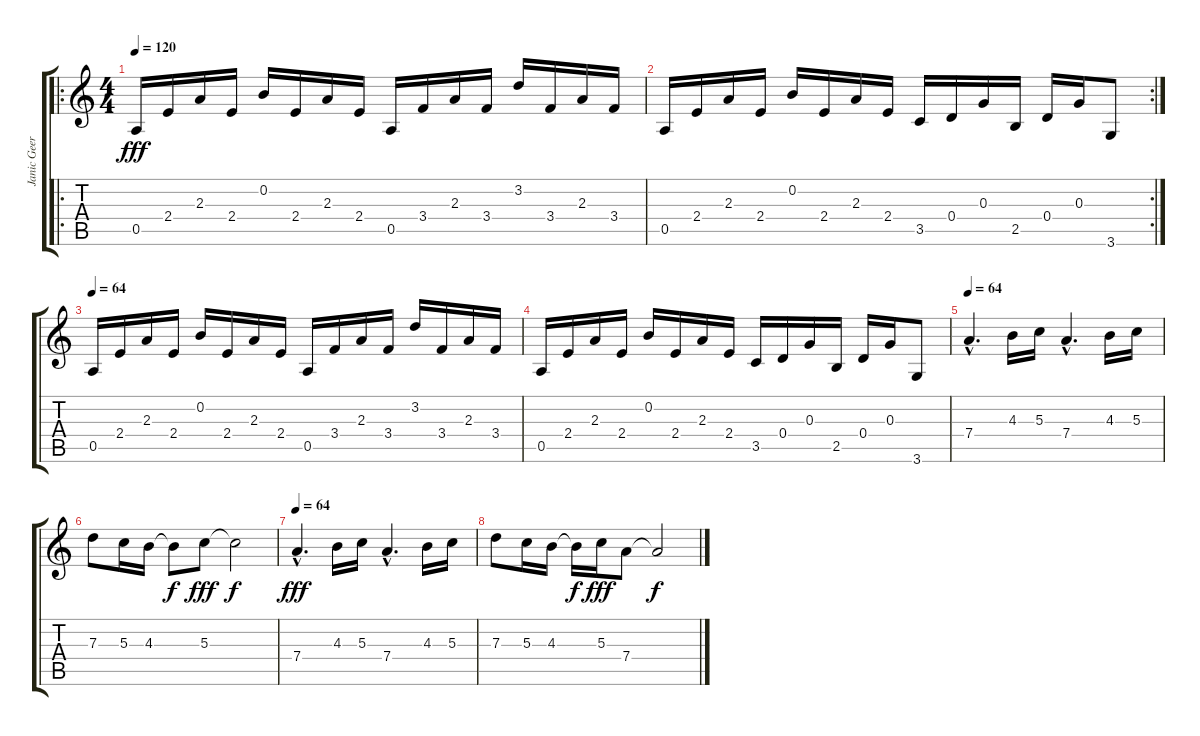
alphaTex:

\track ("Janic Geers" "Janic Geer") {instrument acousticguitarnylon}
\staff {score tabs}
\tuning (E4 B3 G3 D3 A2 E2) {hide}
\ro
\ts (4 4)
\tempo 120
\tempo 64
\tempo 120
\clef g2
\ks c
0.5.16{dy fff instrument acousticguitarnylon} 2.4.16 2.3.16 2.4.16 0.2.16 2.4.16 2.3.16 2.4.16 0.5.16 3.4.16 2.3.16 3.4.16 3.2.16 3.4.16 2.3.16 3.4.16 |
\rc 2
0.5.16 2.4.16 2.3.16 2.4.16 0.2.16 2.4.16 2.3.16 2.4.16 3.5.16 0.4.16 0.3.16 2.5.16 0.4.16 0.3.16 3.6.8 |
\tempo 64
0.5.16 2.4.16 2.3.16 2.4.16 0.2.16 2.4.16 2.3.16 2.4.16 0.5.16 3.4.16 2.3.16 3.4.16 3.2.16 3.4.16 2.3.16 3.4.16 |
0.5.16 2.4.16 2.3.16 2.4.16 0.2.16 2.4.16 2.3.16 2.4.16 3.5.16 0.4.16 0.3.16 2.5.16 0.4.16 0.3.16 3.6.8 |
\tempo 64
7.4{hac}.4{d instrument overdrivenguitar} 4.3.16 5.3.16 7.4{hac}.4{d} 4.3.16 5.3.16 |
7.3.8 5.3.16 4.3.16 4.3{t}.8{dy f} 5.3.8{dy fff} 5.3{t}.2{dy f} |
\tempo 64
7.4{hac}.4{d dy fff} 4.3.16 5.3.16 7.4{hac}.4{d} 4.3.16 5.3.16 |
7.3.8 5.3.16 4.3.16 4.3{t}.16{dy f} 5.3.16{dy fff} 7.4.8 7.4{t}.2{dy f}
